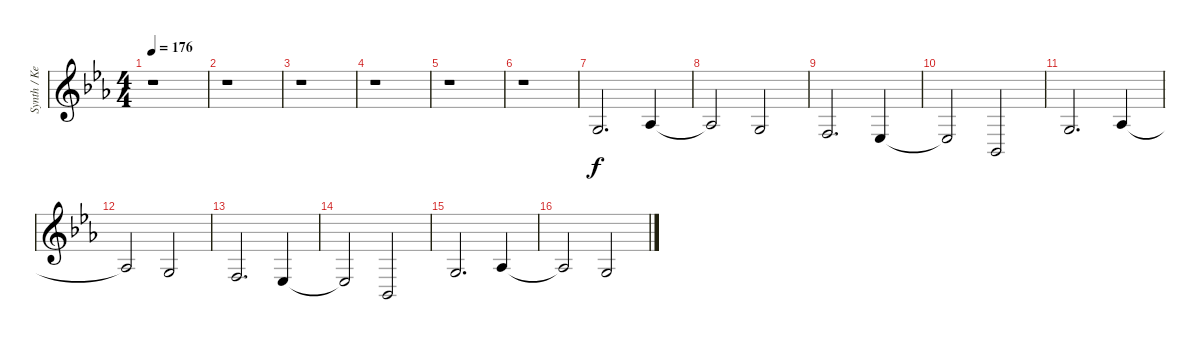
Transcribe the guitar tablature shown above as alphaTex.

\track ("Synth / Keyboard III" "Synth / Ke") {instrument violin}
\staff {score}
\tuning (D4 A3 F3 C3 G2 C2) {hide}
\ts (4 4)
\tempo 176
\clef g2
\ks eb
r.1{dy f} |
r.1 |
r.1 |
r.1 |
r.1 |
r.1 |
2.3.2{d} 3.3.4 |
3.3{t}.2 2.3.2 |
5.4.2{d} 3.4.4 |
3.4{t}.2 3.5.2 |
2.3.2{d} 3.3.4 |
3.3{t}.2 2.3.2 |
5.4.2{d} 3.4.4 |
3.4{t}.2 3.5.2 |
2.3.2{d} 3.3.4 |
3.3{t}.2 2.3.2
